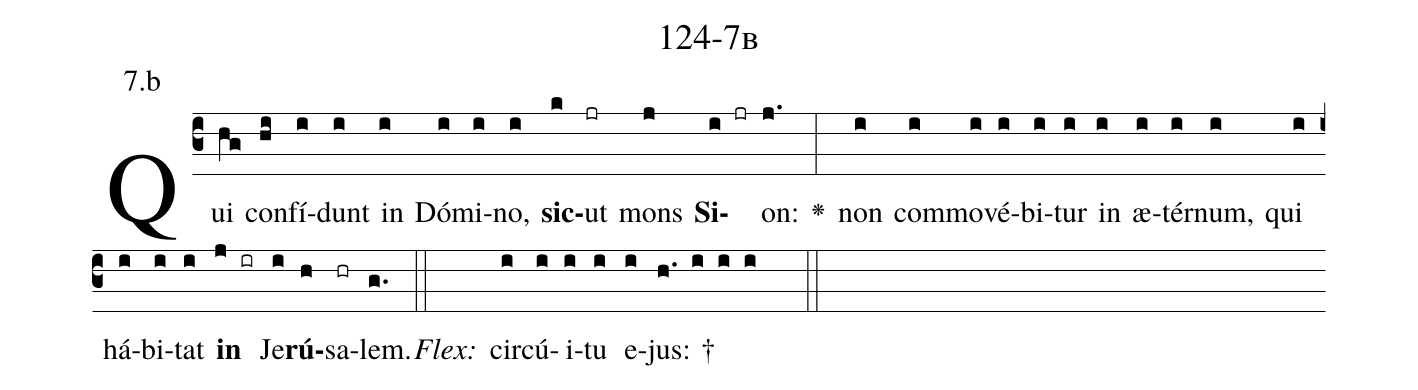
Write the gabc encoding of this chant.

name: 124-7b;
annotation: 7.b;
%%
(c3)Qui(hg) con(hi)fí(i)dunt(i) in(i) Dó(i)mi(i)no,(i) <b>sic</b>(k)ut(jr) mons(j) <b>Si</b>(i jr)on:(j.) <v>\greheightstar</v>(:) non(i) com(i)mo(i)vé(i)bi(i)tur(i) in(i) æ(i)tér(i)num,(i) qui(i) há(i)bi(i)tat(i) <b>in</b>(j ir) Je(i)<b>rú</b>(h)sa(hr)lem.(g.) (::)
<i>Flex:</i>()  cir(i)cú(i)i(i)tu(i) e(i)jus: †(h. i i i  ::)

%E(i) u(i) o(j) u(i) a(h) e.(g.) (::)
